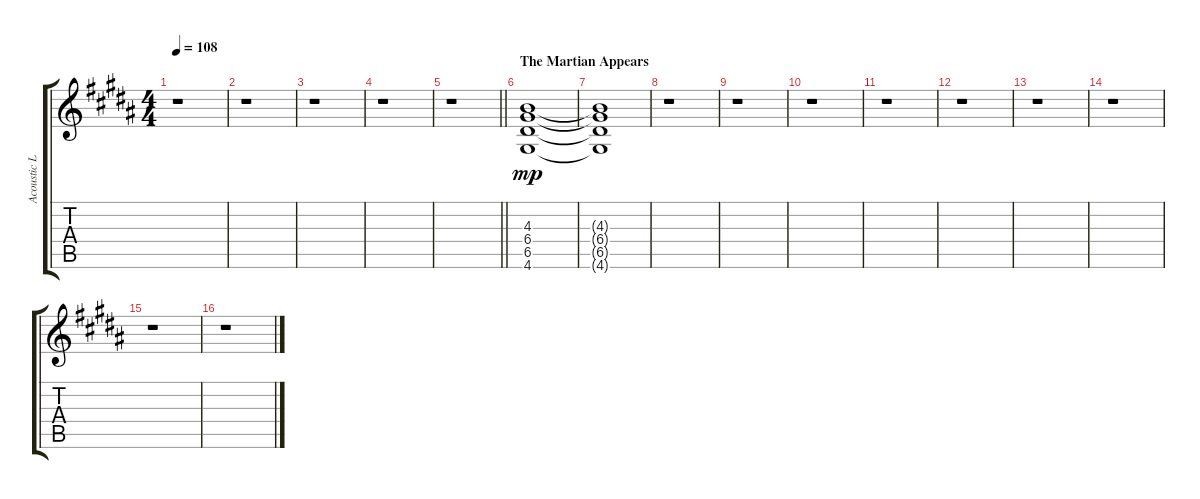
\track ("Acoustic Lead Guitar" "Acoustic L") {instrument acousticguitarsteel}
\staff {score tabs}
\tuning (E4 B3 G3 D3 A2 E2) {hide}
\ts (4 4)
\tempo 108
\clef g2
\ks g#minor
r.1{dy mp} |
r.1 |
r.1 |
\ks b
r.1 |
\barLineRight lightlight
\ks g#minor
r.1 |
\section ("" "The Martian Appears")
(4.3 6.4 6.5 4.6).1{volume 0} |
(4.3{t} 6.4{t} 6.5{t} 4.6{t}).1 |
r.1 |
r.1 |
r.1 |
r.1 |
r.1 |
r.1 |
r.1 |
r.1 |
r.1
